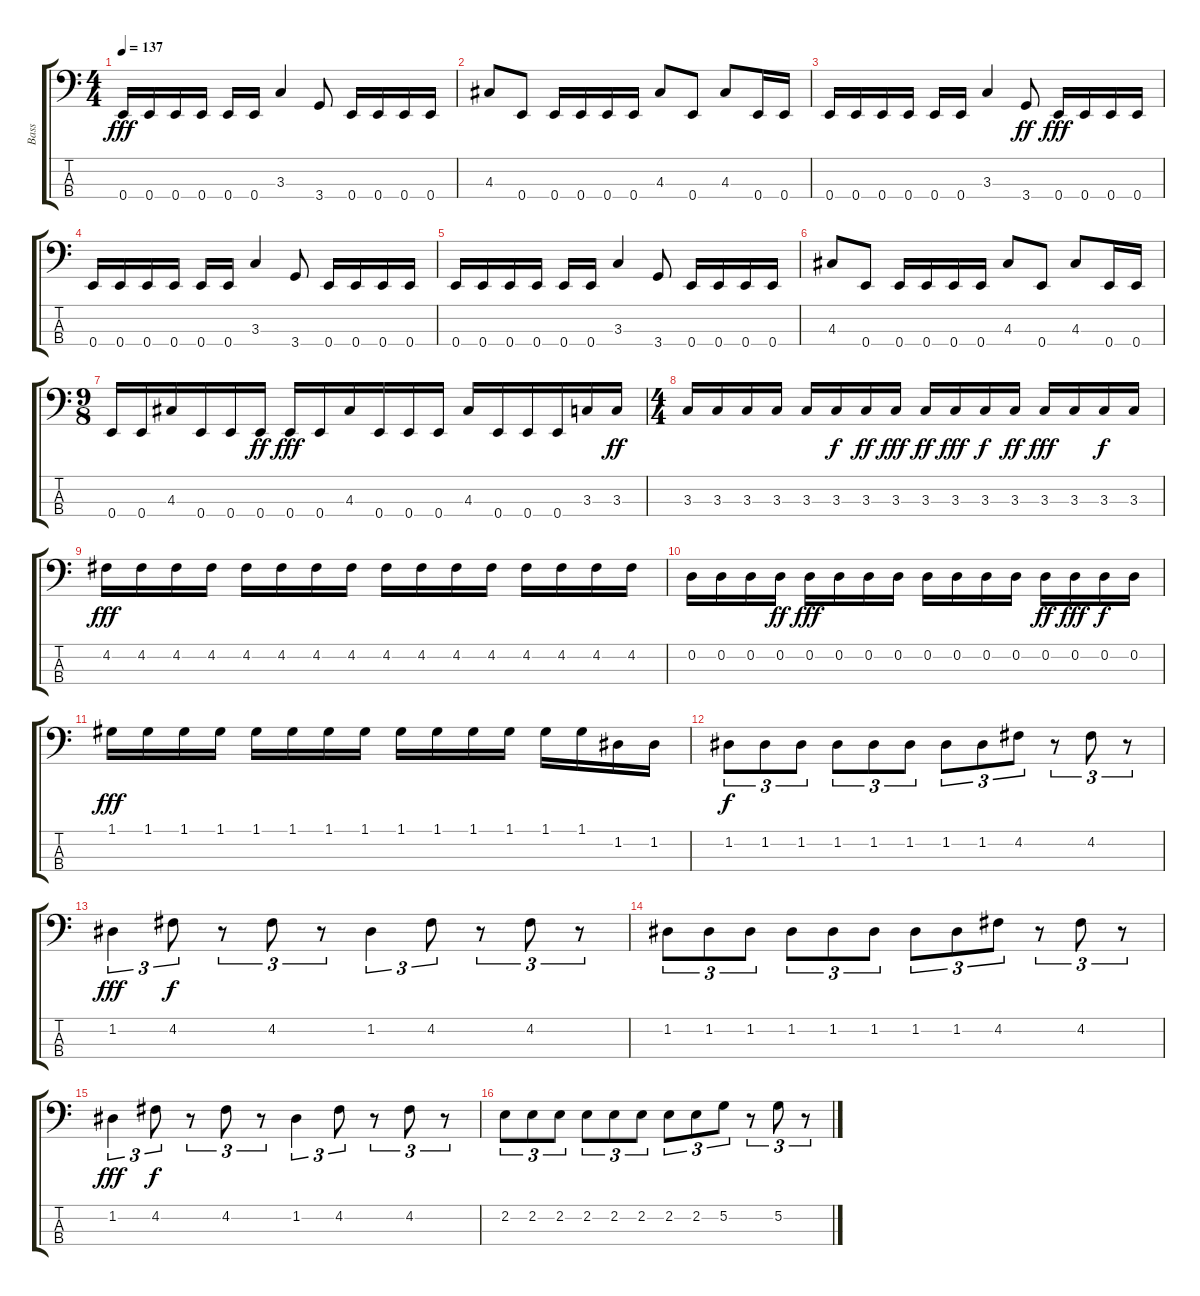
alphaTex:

\track ("Bass" "Bass") {instrument electricbasspick}
\staff {score tabs}
\tuning (G2 D2 A1 E1) {hide}
\ts (4 4)
\tempo 137
\clef f4
\ks c
0.4.16{dy fff} 0.4.16 0.4.16 0.4.16 0.4.16 0.4.16 3.3.4 3.4.8 0.4.16 0.4.16 0.4.16 0.4.16 |
4.3.8 0.4.8 0.4.16 0.4.16 0.4.16 0.4.16 4.3.8 0.4.8 4.3.8 0.4.16 0.4.16 |
0.4.16 0.4.16 0.4.16 0.4.16 0.4.16 0.4.16 3.3.4 3.4.8{dy ff} 0.4.16{dy fff} 0.4.16 0.4.16 0.4.16 |
0.4.16 0.4.16 0.4.16 0.4.16 0.4.16 0.4.16 3.3.4 3.4.8 0.4.16 0.4.16 0.4.16 0.4.16 |
0.4.16 0.4.16 0.4.16 0.4.16 0.4.16 0.4.16 3.3.4 3.4.8 0.4.16 0.4.16 0.4.16 0.4.16 |
4.3.8 0.4.8 0.4.16 0.4.16 0.4.16 0.4.16 4.3.8 0.4.8 4.3.8 0.4.16 0.4.16 |
\ts (9 8)
0.4.16 0.4.16 4.3.16 0.4.16 0.4.16 0.4.16{dy ff} 0.4.16{dy fff} 0.4.16 4.3.16 0.4.16 0.4.16 0.4.16 4.3.16 0.4.16 0.4.16 0.4.16 3.3.16 3.3.16{dy ff} |
\ts (4 4)
3.3.16 3.3.16 3.3.16 3.3.16 3.3.16 3.3.16{dy f} 3.3.16{dy ff} 3.3.16{dy fff} 3.3.16{dy ff} 3.3.16{dy fff} 3.3.16{dy f} 3.3.16{dy ff} 3.3.16{dy fff} 3.3.16 3.3.16{dy f} 3.3.16 |
4.2.16{dy fff} 4.2.16 4.2.16 4.2.16 4.2.16 4.2.16 4.2.16 4.2.16 4.2.16 4.2.16 4.2.16 4.2.16 4.2.16 4.2.16 4.2.16 4.2.16 |
0.2.16 0.2.16 0.2.16 0.2.16{dy ff} 0.2.16{dy fff} 0.2.16 0.2.16 0.2.16 0.2.16 0.2.16 0.2.16 0.2.16 0.2.16{dy ff} 0.2.16{dy fff} 0.2.16{dy f} 0.2.16 |
1.1.16{dy fff} 1.1.16 1.1.16 1.1.16 1.1.16 1.1.16 1.1.16 1.1.16 1.1.16 1.1.16 1.1.16 1.1.16 1.1.16 1.1.16 1.2.16 1.2.16 |
1.2.8{tu (3 2) dy f} 1.2.8{tu (3 2)} 1.2.8{tu (3 2)} 1.2.8{tu (3 2)} 1.2.8{tu (3 2)} 1.2.8{tu (3 2)} 1.2.8{tu (3 2)} 1.2.8{tu (3 2)} 4.2.8{tu (3 2)} r.8{tu (3 2)} 4.2.8{tu (3 2)} r.8{tu (3 2)} |
1.2.4{tu (3 2) dy fff} 4.2.8{tu (3 2) dy f} r.8{tu (3 2)} 4.2.8{tu (3 2)} r.8{tu (3 2)} 1.2.4{tu (3 2)} 4.2.8{tu (3 2)} r.8{tu (3 2)} 4.2.8{tu (3 2)} r.8{tu (3 2)} |
1.2.8{tu (3 2)} 1.2.8{tu (3 2)} 1.2.8{tu (3 2)} 1.2.8{tu (3 2)} 1.2.8{tu (3 2)} 1.2.8{tu (3 2)} 1.2.8{tu (3 2)} 1.2.8{tu (3 2)} 4.2.8{tu (3 2)} r.8{tu (3 2)} 4.2.8{tu (3 2)} r.8{tu (3 2)} |
1.2.4{tu (3 2) dy fff} 4.2.8{tu (3 2) dy f} r.8{tu (3 2)} 4.2.8{tu (3 2)} r.8{tu (3 2)} 1.2.4{tu (3 2)} 4.2.8{tu (3 2)} r.8{tu (3 2)} 4.2.8{tu (3 2)} r.8{tu (3 2)} |
2.2.8{tu (3 2)} 2.2.8{tu (3 2)} 2.2.8{tu (3 2)} 2.2.8{tu (3 2)} 2.2.8{tu (3 2)} 2.2.8{tu (3 2)} 2.2.8{tu (3 2)} 2.2.8{tu (3 2)} 5.2.8{tu (3 2)} r.8{tu (3 2)} 5.2.8{tu (3 2)} r.8{tu (3 2)}
